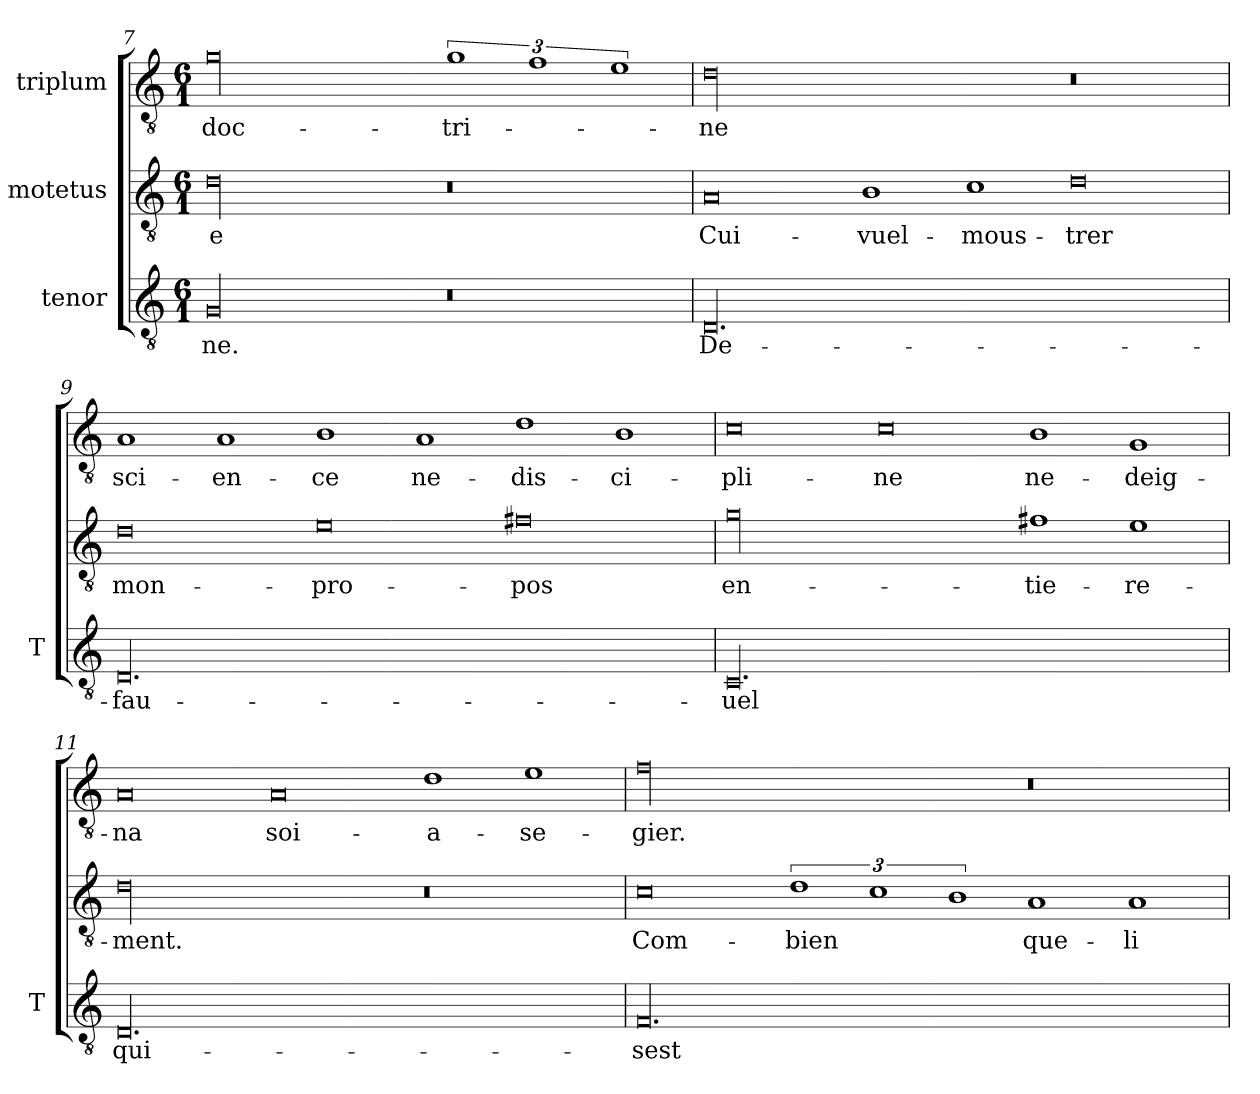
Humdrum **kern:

**kern	**text	**kern	**text	**kern	**text
*part3	*part3	*part2	*part2	*part1	*part1
*staff3	*staff3	*staff2	*staff2	*staff1	*staff1
*I"tenor	*	*I"motetus	*	*I"triplum	*
*I'T	*	*	*	*	*
*clefGv2	*	*clefGv2	*	*clefGv2	*
*k[]	*	*k[]	*	*k[]	*
*C:	*	*C:	*	*C:	*
*M6/1	*	*M6/1	*	*M6/1	*
=7	=7	=7	=7	=7	=7
00G/	-ne.	00d\	-e	00g\	doc-
0r	.	0r	.	3%2g\	-tri-
.	.	.	.	3%2f\	.
.	.	.	.	3%2e\	.
=8	=8	=8	=8	=8	=8
00.D/	De-	0A/	Cui-	00d\	-ne
.	.	1B\	vuel-	.	.
.	.	1c\	mous-	.	.
.	.	0d\	-trer	0r	.
=9	=9	=9	=9	=9	=9
00.D/	fau-	0d\	mon-	1A/	sci-
.	.	.	.	1A/	-en-
.	.	0e\	pro-	1B\	-ce
.	.	.	.	1A/	ne-
.	.	0f#X\	-pos	1d\	dis-
.	.	.	.	1B\	-ci-
=10	=10	=10	=10	=10	=10
00.C/	-uel	00g\	en-	0c\	-pli-
.	.	.	.	0c\	-ne
.	.	1f#X\	-tie-	1B\	ne-
.	.	1e\	-re-	1G/	deig-
=11	=11	=11	=11	=11	=11
00.D/	qui-	00d\	-ment.	0A/	-na
.	.	.	.	0A/	soi-
.	.	0r	.	1d\	a-
.	.	.	.	1e\	-se-
=12	=12	=12	=12	=12	=12
00.F/	sest-	0c\	Com-	00f\	-gier.
.	.	3%2d\	-bien	.	.
.	.	3%2c\	.	.	.
.	.	3%2B\	.	.	.
.	.	1A/	que-	0r	.
.	.	1A/	li-	.	.
=	=	=	=	=	=
*-	*-	*-	*-	*-	*-
